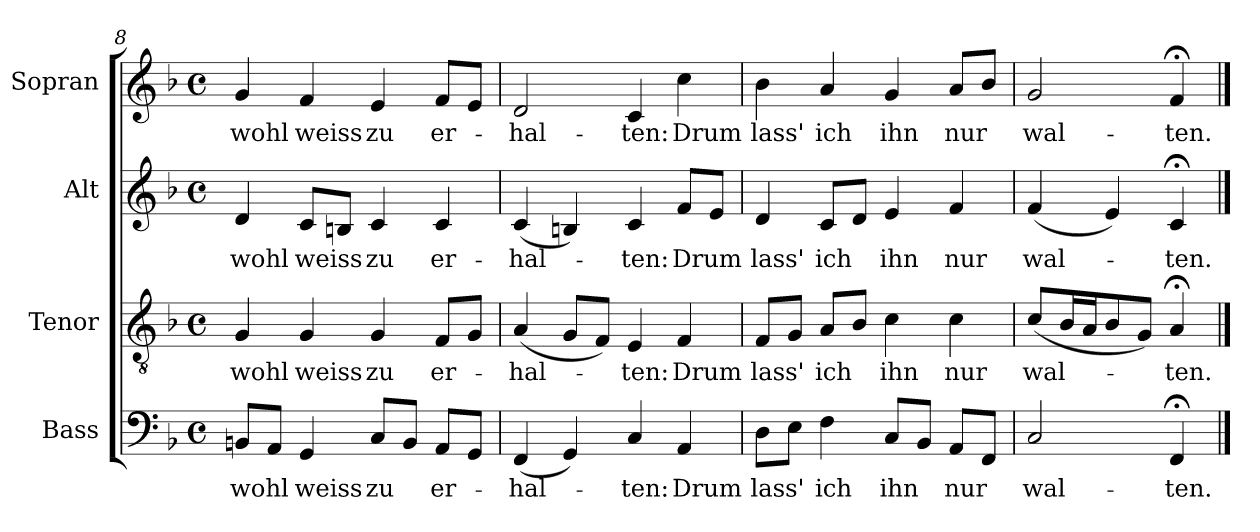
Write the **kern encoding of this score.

**kern	**text	**kern	**text	**kern	**text	**kern	**text
*part4	*part4	*part3	*part3	*part2	*part2	*part1	*part1
*staff4	*staff4	*staff3	*staff3	*staff2	*staff2	*staff1	*staff1
*I"Bass	*	*I"Tenor	*	*I"Alt	*	*I"Sopran	*
*I'B.	*	*I'T.	*	*I'A.	*	*I'S.	*
*clefF4	*	*clefGv2	*	*clefG2	*	*clefG2	*
*	*	*ITrd7c12	*	*	*	*	*
*k[b-]	*	*k[b-]	*	*k[b-]	*	*k[b-]	*
*F:	*	*F:	*	*F:	*	*F:	*
*M4/4	*	*M4/4	*	*M4/4	*	*M4/4	*
*met(c)	*	*met(c)	*	*met(c)	*	*met(c)	*
=8	=8	=8	=8	=8	=8	=8	=8
!	!LO:LY:b:color=#000000	!	!	!	!	!	!
!	!	!	!LO:LY:b:color=#000000	!	!	!	!
!	!	!	!	!	!LO:LY:b:color=#000000	!	!
!	!	!	!	!	!	!	!LO:LY:b:color=#000000
8BBni/L	wohl	4GGi/	wohl	4di/	wohl	4gi/	wohl
8AAi/J	.	.	.	.	.	.	.
!	!LO:LY:b:color=#000000	!	!	!	!	!	!
!	!	!	!LO:LY:b:color=#000000	!	!	!	!
!	!	!	!	!	!LO:LY:b:color=#000000	!	!
!	!	!	!	!	!	!	!LO:LY:b:color=#000000
4GGi/	weiss	4GGi/	weiss	8ci/L	weiss	4fi/	weiss
.	.	.	.	8Bni/J	.	.	.
!	!LO:LY:b:color=#000000	!	!	!	!	!	!
!	!	!	!LO:LY:b:color=#000000	!	!	!	!
!	!	!	!	!	!LO:LY:b:color=#000000	!	!
!	!	!	!	!	!	!	!LO:LY:b:color=#000000
8Ci/L	zu	4GGi/	zu	4ci/	zu	4ei/	zu
8BBi/J	.	.	.	.	.	.	.
!	!LO:LY:b:color=#000000	!	!	!	!	!	!
!	!	!	!LO:LY:b:color=#000000	!	!	!	!
!	!	!	!	!	!LO:LY:b:color=#000000	!	!
!	!	!	!	!	!	!	!LO:LY:b:color=#000000
8AAi/L	er-	8FFi/L	er-	4ci/	er-	8fi/L	er-
8GGi/J	.	8GGi/J	.	.	.	8ei/J	.
!!LO:LB:g=z
=9	=9	=9	=9	=9	=9	=9	=9
!	!LO:LY:b:color=#000000	!	!	!	!	!	!
!	!	!	!LO:LY:b:color=#000000	!	!	!	!
!	!	!	!	!	!LO:LY:b:color=#000000	!	!
!	!	!	!	!	!	!	!LO:LY:b:color=#000000
(4FFi/	-hal-	(4AAi/	-hal-	(4ci/	-hal-	2dZi/	-hal-
4GGi/)	.	8GGi/L	.	4Bni/)	.	.	.
.	.	8FFi/J)	.	.	.	.	.
!	!LO:LY:b:color=#000000	!	!	!	!	!	!
!	!	!	!LO:LY:b:color=#000000	!	!	!	!
!	!	!	!	!	!LO:LY:b:color=#000000	!	!
!	!	!	!	!	!	!	!LO:LY:b:color=#000000
4Ci/	-ten:	4EEi/	-ten:	4ci/	-ten:	4ci/	-ten:
!	!LO:LY:b:color=#000000	!	!	!	!	!	!
!	!	!	!LO:LY:b:color=#000000	!	!	!	!
!	!	!	!	!	!LO:LY:b:color=#000000	!	!
!	!	!	!	!	!	!	!LO:LY:b:color=#000000
4AAi/	Drum	4FFi/	Drum	8fi/L	Drum	4cci\	Drum
.	.	.	.	8ei/J	.	.	.
=10	=10	=10	=10	=10	=10	=10	=10
!	!LO:LY:b:color=#000000	!	!	!	!	!	!
!	!	!	!LO:LY:b:color=#000000	!	!	!	!
!	!	!	!	!	!LO:LY:b:color=#000000	!	!
!	!	!	!	!	!	!	!LO:LY:b:color=#000000
8Di\L	lass'	8FFi/L	lass'	4di/	lass'	4b-i\	lass'
8Ei\J	.	8GGi/J	.	.	.	.	.
!	!LO:LY:b:color=#000000	!	!	!	!	!	!
!	!	!	!LO:LY:b:color=#000000	!	!	!	!
!	!	!	!	!	!LO:LY:b:color=#000000	!	!
!	!	!	!	!	!	!	!LO:LY:b:color=#000000
4Fi\	ich	8AAi/L	ich	8ci/L	ich	4ai/	ich
.	.	8BB-i/J	.	8di/J	.	.	.
!	!LO:LY:b:color=#000000	!	!	!	!	!	!
!	!	!	!LO:LY:b:color=#000000	!	!	!	!
!	!	!	!	!	!LO:LY:b:color=#000000	!	!
!	!	!	!	!	!	!	!LO:LY:b:color=#000000
8Ci/L	ihn	4Ci\	ihn	4ei/	ihn	4gi/	ihn
8BB-i/J	.	.	.	.	.	.	.
!	!LO:LY:b:color=#000000	!	!	!	!	!	!
!	!	!	!LO:LY:b:color=#000000	!	!	!	!
!	!	!	!	!	!LO:LY:b:color=#000000	!	!
!	!	!	!	!	!	!	!LO:LY:b:color=#000000
8AAi/L	nur	4Ci\	nur	4fi/	nur	8ai/L	nur
8FFi/J	.	.	.	.	.	8b-i/J	.
=11	=11	=11	=11	=11	=11	=11	=11
!	!LO:LY:b:color=#000000	!	!	!	!	!	!
!	!	!	!LO:LY:b:color=#000000	!	!	!	!
!	!	!	!	!	!LO:LY:b:color=#000000	!	!
!	!	!	!	!	!	!	!LO:LY:b:color=#000000
2Ci/	wal-	(8Ci/L	wal-	(4fi/	wal-	2gi/	wal-
.	.	16BB-i/L	.	.	.	.	.
.	.	16AAi/J	.	.	.	.	.
.	.	8BB-i/	.	4ei/)	.	.	.
.	.	8GGi/J)	.	.	.	.	.
!	!LO:LY:b:color=#000000	!	!	!	!	!	!
!	!	!	!LO:LY:b:color=#000000	!	!	!	!
!	!	!	!	!	!LO:LY:b:color=#000000	!	!
!	!	!	!	!	!	!	!LO:LY:b:color=#000000
4FF;i/	-ten.	4AA;i/	-ten.	4c;i/	-ten.	4f;i/	-ten.
==	==	==	==	==	==	==	==
*-	*-	*-	*-	*-	*-	*-	*-
